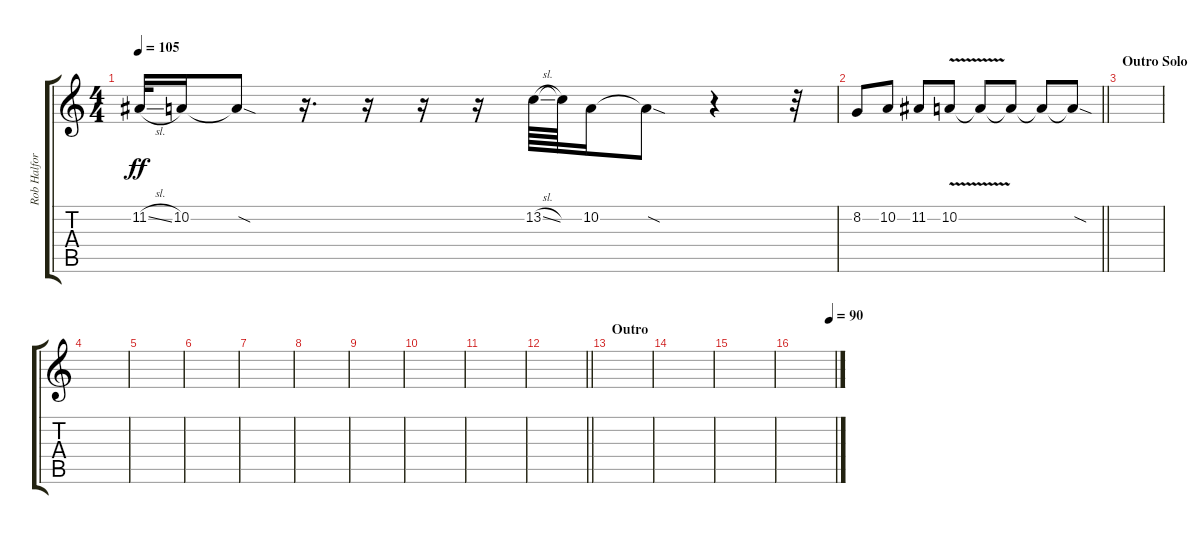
\track ("Rob Halford" "Rob Halfor") {instrument violin}
\staff {score tabs}
\tuning (E4 B3 G3 D3 A2 E2) {hide}
\ts (4 4)
\tempo 105
\clef g2
\ks c
11.2{sl}.32{dy ff} 10.2.16 10.2{sod t}.8 r.16{d} r.16 r.16 r.16 13.2{sl}.64 13.2{t}.64 10.2.16 10.2{sod t}.8 r.4 r.32 |
\barLineRight lightlight
8.2.8 10.2.8 11.2.8 10.2{v}.8 10.2{t}.8 10.2{t}.8 10.2{t}.8 10.2{sod t}.8 |
\section ("" "Outro Solo")
|
|
|
|
|
|
|
|
|
\barLineRight lightlight
|
\section ("" "Outro")
|
|
|
\tempo (90 0.875)
